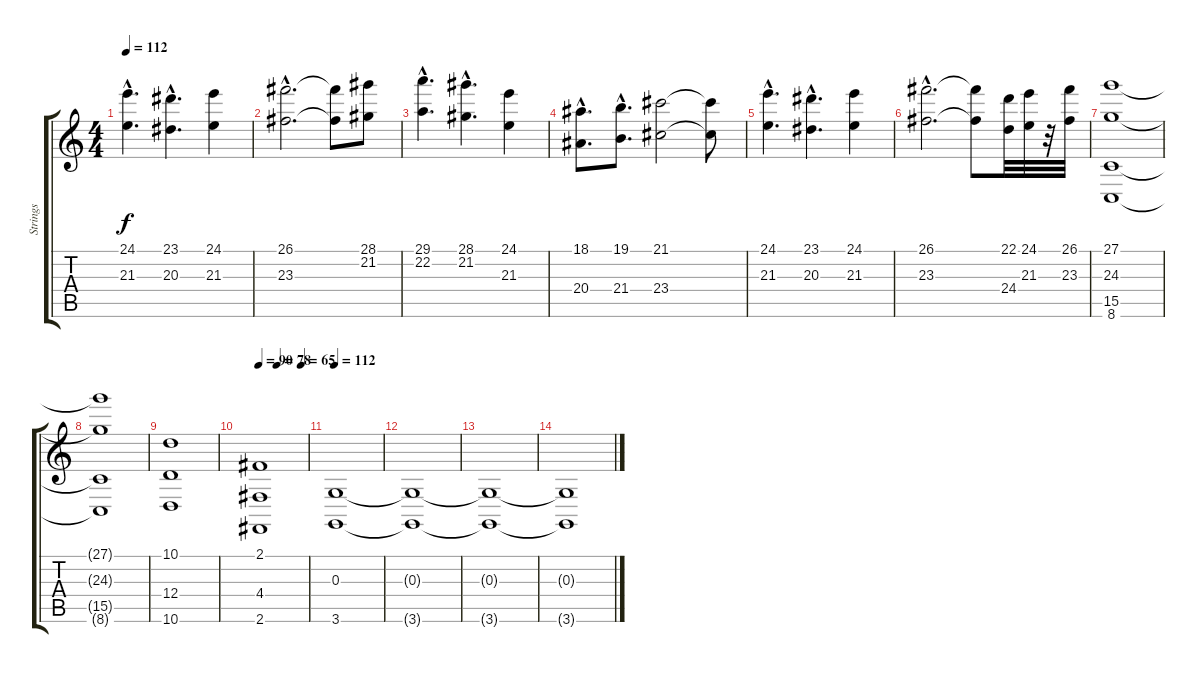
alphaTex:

\track ("Strings" "Strings") {instrument stringensemble1}
\staff {score tabs}
\tuning (E4 B3 G3 D3 A2 E2) {hide}
\ts (4 4)
\tempo 112
\clef g2
\ks c
(24.1{hac} 21.3{hac}).4{d dy f} (23.1{hac} 20.3{hac}).4{d} (24.1 21.3).4 |
(26.1{hac} 23.3{hac}).2{d} (26.1{t} 23.3{t}).8 (28.1 21.2).8 |
(29.1{hac} 22.2{hac}).4{d} (28.1{hac} 21.2{hac}).4{d} (24.1 21.3).4 |
(18.1{hac} 20.4{hac}).8{d} (19.1{hac} 21.4{hac}).8{d} (21.1 23.4).2 (21.1{t} 23.4{t}).8 |
(24.1{hac} 21.3{hac}).4{d} (23.1{hac} 20.3{hac}).4{d} (24.1 21.3).4 |
(26.1{hac} 23.3{hac}).2{d} (26.1{t} 23.3{t}).8 (22.1 24.4).32 (24.1 21.3).32 r.32 (26.1 23.3).32 |
(27.1 24.3 15.5 8.6).1 |
(27.1{t} 24.3{t} 15.5{t} 8.6{t}).1 |
(10.1 12.4 10.6).1 |
\tempo 90
\tempo (78 0.375)
\tempo (65 0.875)
(2.1 4.4 2.6).1 |
\tempo 112
(0.3 3.6).1 |
(0.3{t} 3.6{t}).1 |
(0.3{t} 3.6{t}).1 |
(0.3{t} 3.6{t}).1
